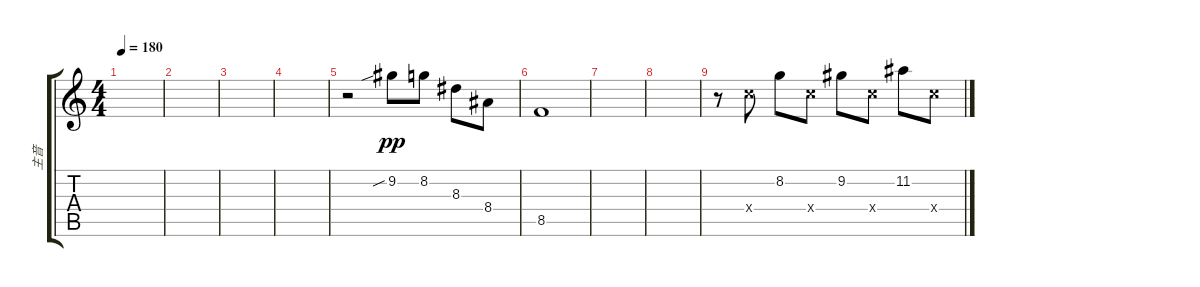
\track ("主音" "主音") {instrument distortionguitar}
\staff {score tabs}
\tuning (E4 B3 G3 D3 A2 E2) {hide}
\ts (4 4)
\tempo 180
\clef g2
\ks c
|
|
|
|
r.2 9.2{sib}.8{dy pp} 8.2.8 8.3.8 8.4.8 |
8.5.1 |
|
|
r.8 10.4{x}.8 8.2.8 10.4{x}.8 9.2.8 10.4{x}.8 11.2.8 10.4{x}.8
